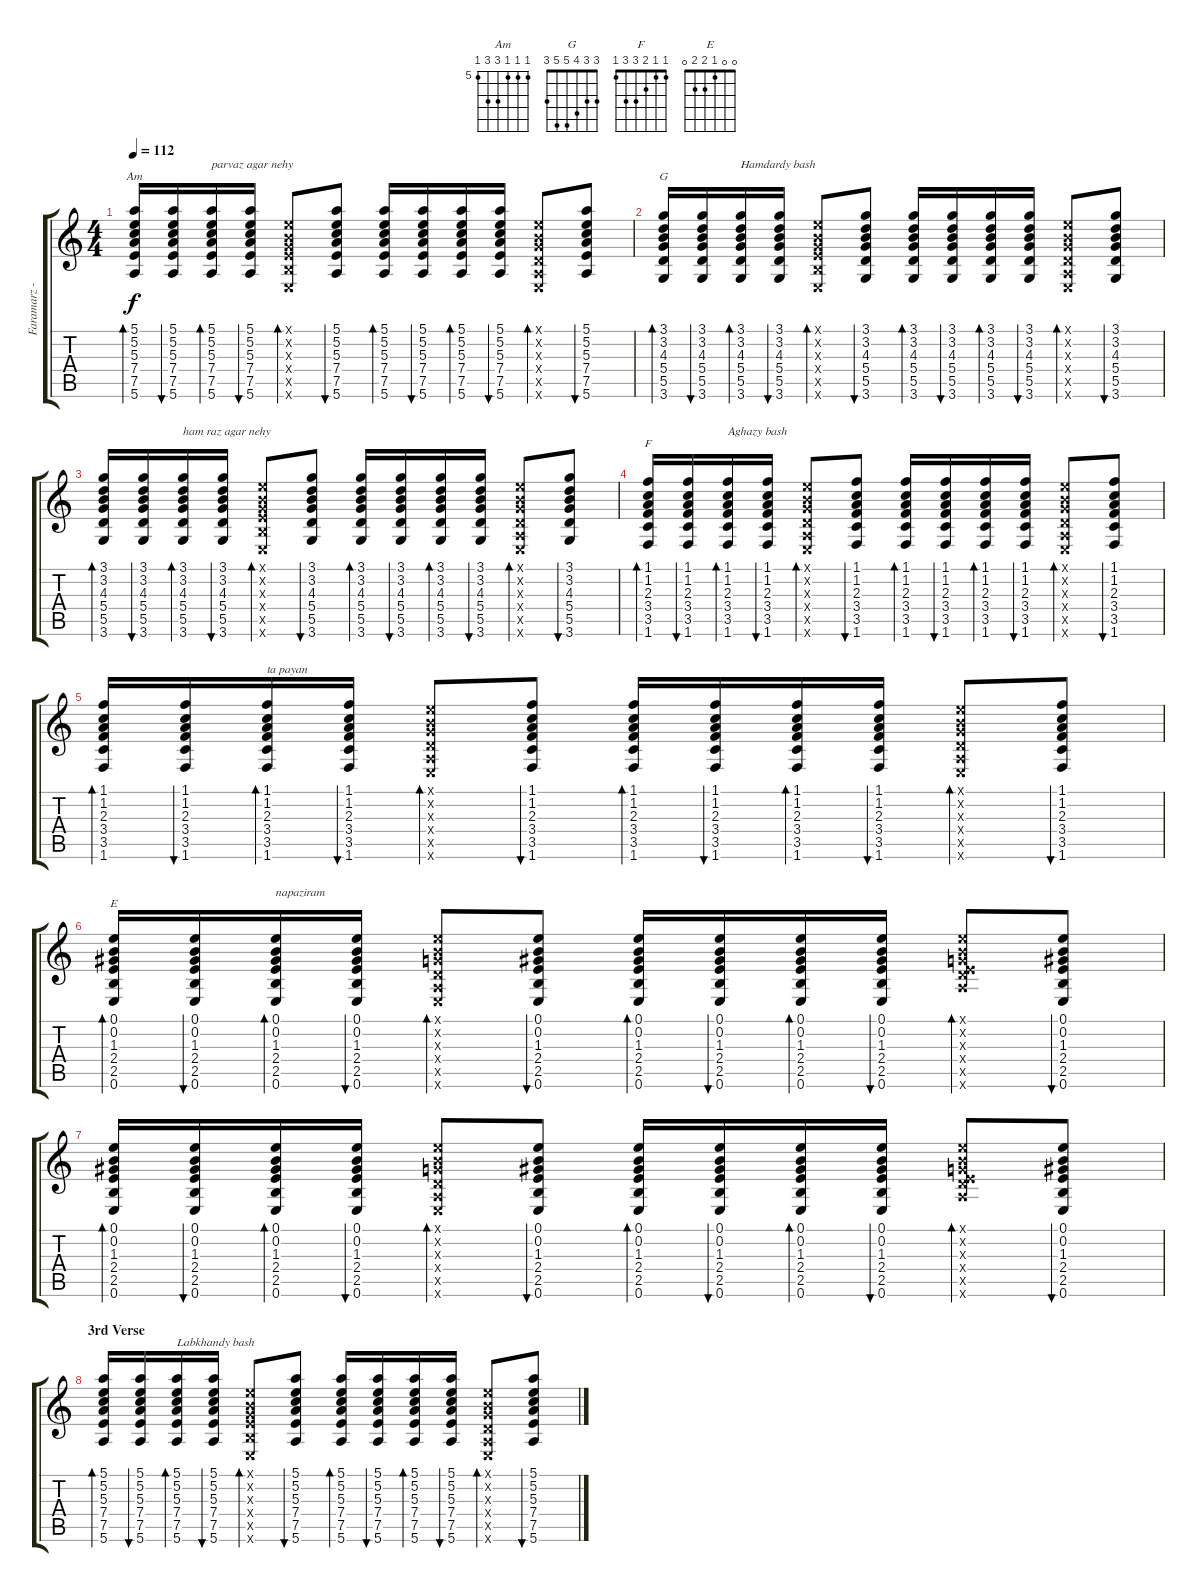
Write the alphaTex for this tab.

\track ("Faramarz - Guitar Rythm" "Faramarz -") {instrument acousticguitarnylon}
\staff {score tabs}
\tuning (E4 B3 G3 D3 A2 E2) {hide}
\chord ("Am" 5 5 5 7 7 5) {firstfret 5}
\chord ("G" 3 3 4 5 5 3)
\chord ("F" 1 1 2 3 3 1)
\chord ("E" 0 0 1 2 2 0)
\ts (4 4)
\tempo 112
\clef g2
\ks c
(5.1 5.2 5.3 7.4 7.5 5.6).16{bd 30 ch "Am" dy f} (5.1 5.2 5.3 7.4 7.5 5.6).16{bu 30} (5.1 5.2 5.3 7.4 7.5 5.6).16{bd 30 txt "parvaz agar nehy"} (5.1 5.2 5.3 7.4 7.5 5.6).16{bu 30} (0.1{x} 0.2{x} 0.3{x} 2.4{x} 2.5{x} 0.6{x}).8{bd 30} (5.1 5.2 5.3 7.4 7.5 5.6).8{bu 30} (5.1 5.2 5.3 7.4 7.5 5.6).16{bd 30} (5.1 5.2 5.3 7.4 7.5 5.6).16{bu 30} (5.1 5.2 5.3 7.4 7.5 5.6).16{bd 30} (5.1 5.2 5.3 7.4 7.5 5.6).16{bu 30} (0.1{x} 0.2{x} 0.3{x} 0.4{x} 0.5{x} 0.6{x}).8{bd 30} (5.1 5.2 5.3 7.4 7.5 5.6).8{bu 30} |
(3.1 3.2 4.3 5.4 5.5 3.6).16{bd 30 ch "G"} (3.1 3.2 4.3 5.4 5.5 3.6).16{bu 30} (3.1 3.2 4.3 5.4 5.5 3.6).16{bd 30 txt "Hamdardy bash"} (3.1 3.2 4.3 5.4 5.5 3.6).16{bu 30} (0.1{x} 0.2{x} 0.3{x} 2.4{x} 2.5{x} 0.6{x}).8{bd 30} (3.1 3.2 4.3 5.4 5.5 3.6).8{bu 30} (3.1 3.2 4.3 5.4 5.5 3.6).16{bd 30} (3.1 3.2 4.3 5.4 5.5 3.6).16{bu 30} (3.1 3.2 4.3 5.4 5.5 3.6).16{bd 30} (3.1 3.2 4.3 5.4 5.5 3.6).16{bu 30} (0.1{x} 0.2{x} 0.3{x} 0.4{x} 0.5{x} 0.6{x}).8{bd 30} (3.1 3.2 4.3 5.4 5.5 3.6).8{bu 30} |
(3.1 3.2 4.3 5.4 5.5 3.6).16{bd 30} (3.1 3.2 4.3 5.4 5.5 3.6).16{bu 30} (3.1 3.2 4.3 5.4 5.5 3.6).16{bd 30 txt "ham raz agar nehy"} (3.1 3.2 4.3 5.4 5.5 3.6).16{bu 30} (0.1{x} 0.2{x} 0.3{x} 2.4{x} 2.5{x} 0.6{x}).8{bd 30} (3.1 3.2 4.3 5.4 5.5 3.6).8{bu 30} (3.1 3.2 4.3 5.4 5.5 3.6).16{bd 30} (3.1 3.2 4.3 5.4 5.5 3.6).16{bu 30} (3.1 3.2 4.3 5.4 5.5 3.6).16{bd 30} (3.1 3.2 4.3 5.4 5.5 3.6).16{bu 30} (0.1{x} 0.2{x} 0.3{x} 0.4{x} 0.5{x} 0.6{x}).8{bd 30} (3.1 3.2 4.3 5.4 5.5 3.6).8{bu 30} |
(1.1 1.2 2.3 3.4 3.5 1.6).16{bd 30 ch "F"} (1.1 1.2 2.3 3.4 3.5 1.6).16{bu 30} (1.1 1.2 2.3 3.4 3.5 1.6).16{bd 30 txt "Aghazy bash"} (1.1 1.2 2.3 3.4 3.5 1.6).16{bu 30} (0.1{x} 0.2{x} 0.3{x} 0.4{x} 0.5{x} 0.6{x}).8{bd 30} (1.1 1.2 2.3 3.4 3.5 1.6).8{bu 30} (1.1 1.2 2.3 3.4 3.5 1.6).16{bd 30} (1.1 1.2 2.3 3.4 3.5 1.6).16{bu 30} (1.1 1.2 2.3 3.4 3.5 1.6).16{bd 30} (1.1 1.2 2.3 3.4 3.5 1.6).16{bu 30} (0.1{x} 0.2{x} 0.3{x} 0.4{x} 0.5{x} 0.6{x}).8{bd 30} (1.1 1.2 2.3 3.4 3.5 1.6).8{bu 30} |
(1.1 1.2 2.3 3.4 3.5 1.6).16{bd 30} (1.1 1.2 2.3 3.4 3.5 1.6).16{bu 30} (1.1 1.2 2.3 3.4 3.5 1.6).16{bd 30 txt "ta payan"} (1.1 1.2 2.3 3.4 3.5 1.6).16{bu 30} (0.1{x} 0.2{x} 0.3{x} 0.4{x} 0.5{x} 0.6{x}).8{bd 30} (1.1 1.2 2.3 3.4 3.5 1.6).8{bu 30} (1.1 1.2 2.3 3.4 3.5 1.6).16{bd 30} (1.1 1.2 2.3 3.4 3.5 1.6).16{bu 30} (1.1 1.2 2.3 3.4 3.5 1.6).16{bd 30} (1.1 1.2 2.3 3.4 3.5 1.6).16{bu 30} (0.1{x} 0.2{x} 0.3{x} 0.4{x} 0.5{x} 0.6{x}).8{bd 30} (1.1 1.2 2.3 3.4 3.5 1.6).8{bu 30} |
(0.1 0.2 1.3 2.4 2.5 0.6).16{bd 30 ch "E"} (0.1 0.2 1.3 2.4 2.5 0.6).16{bu 30} (0.1 0.2 1.3 2.4 2.5 0.6).16{bd 30 txt "napaziram"} (0.1 0.2 1.3 2.4 2.5 0.6).16{bu 30} (0.1{x} 0.2{x} 0.3{x} 0.4{x} 0.5{x} 0.6{x}).8{bd 30} (0.1 0.2 1.3 2.4 2.5 0.6).8{bu 30} (0.1 0.2 1.3 2.4 2.5 0.6).16{bd 30} (0.1 0.2 1.3 2.4 2.5 0.6).16{bu 30} (0.1 0.2 1.3 2.4 2.5 0.6).16{bd 30} (0.1 0.2 1.3 2.4 2.5 0.6).16{bu 30} (0.1{x} 0.2{x} 0.3{x} 0.4{x} 0.5{x} 12.6{x}).8{bd 30} (0.1 0.2 1.3 2.4 2.5 0.6).8{bu 30} |
(0.1 0.2 1.3 2.4 2.5 0.6).16{bd 30} (0.1 0.2 1.3 2.4 2.5 0.6).16{bu 30} (0.1 0.2 1.3 2.4 2.5 0.6).16{bd 30} (0.1 0.2 1.3 2.4 2.5 0.6).16{bu 30} (0.1{x} 0.2{x} 0.3{x} 0.4{x} 0.5{x} 0.6{x}).8{bd 30} (0.1 0.2 1.3 2.4 2.5 0.6).8{bu 30} (0.1 0.2 1.3 2.4 2.5 0.6).16{bd 30} (0.1 0.2 1.3 2.4 2.5 0.6).16{bu 30} (0.1 0.2 1.3 2.4 2.5 0.6).16{bd 30} (0.1 0.2 1.3 2.4 2.5 0.6).16{bu 30} (0.1{x} 0.2{x} 0.3{x} 0.4{x} 0.5{x} 12.6{x}).8{bd 30} (0.1 0.2 1.3 2.4 2.5 0.6).8{bu 30} |
\section ("" "3rd Verse")
(5.1 5.2 5.3 7.4 7.5 5.6).16{bd 30} (5.1 5.2 5.3 7.4 7.5 5.6).16{bu 30} (5.1 5.2 5.3 7.4 7.5 5.6).16{bd 30 txt "Labkhandy bash"} (5.1 5.2 5.3 7.4 7.5 5.6).16{bu 30} (0.1{x} 0.2{x} 0.3{x} 2.4{x} 2.5{x} 0.6{x}).8{bd 30} (5.1 5.2 5.3 7.4 7.5 5.6).8{bu 30} (5.1 5.2 5.3 7.4 7.5 5.6).16{bd 30} (5.1 5.2 5.3 7.4 7.5 5.6).16{bu 30} (5.1 5.2 5.3 7.4 7.5 5.6).16{bd 30} (5.1 5.2 5.3 7.4 7.5 5.6).16{bu 30} (0.1{x} 0.2{x} 0.3{x} 0.4{x} 0.5{x} 0.6{x}).8{bd 30} (5.1 5.2 5.3 7.4 7.5 5.6).8{bu 30}
